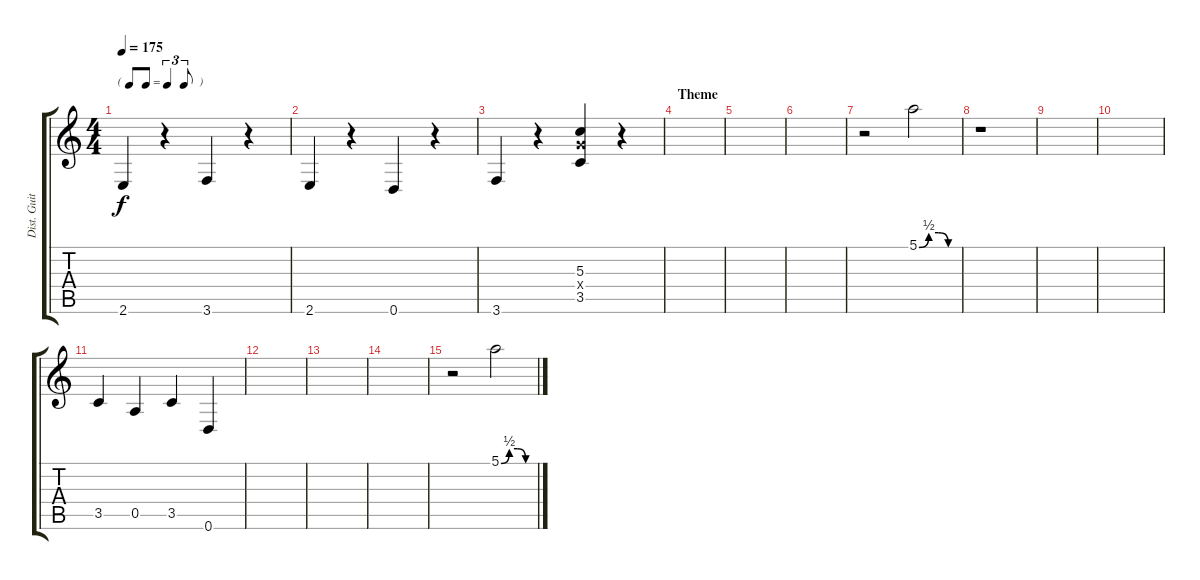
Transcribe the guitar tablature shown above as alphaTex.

\track ("Dist. Guitar" "Dist. Guit") {instrument distortionguitar}
\staff {score tabs}
\tuning (E4 B3 G3 D3 A2 D2) {hide}
\ts (4 4)
\tf triplet8th
\tempo 175
\clef g2
\ks c
2.6.4{dy f} r.4 3.6.4 r.4 |
2.6.4 r.4 0.6.4 r.4 |
3.6.4 r.4 (5.3 5.4{x} 3.5).4 r.4 |
\section ("" "Theme")
|
|
|
r.2 5.1{be (custom 0 0 15 2 30 2 45 0 60 0)}.2 |
r.1 |
|
|
3.5.4 0.5.4 3.5.4 0.6.4 |
|
|
|
r.2 5.1{be (custom 0 0 15 2 30 2 45 0 60 0)}.2
